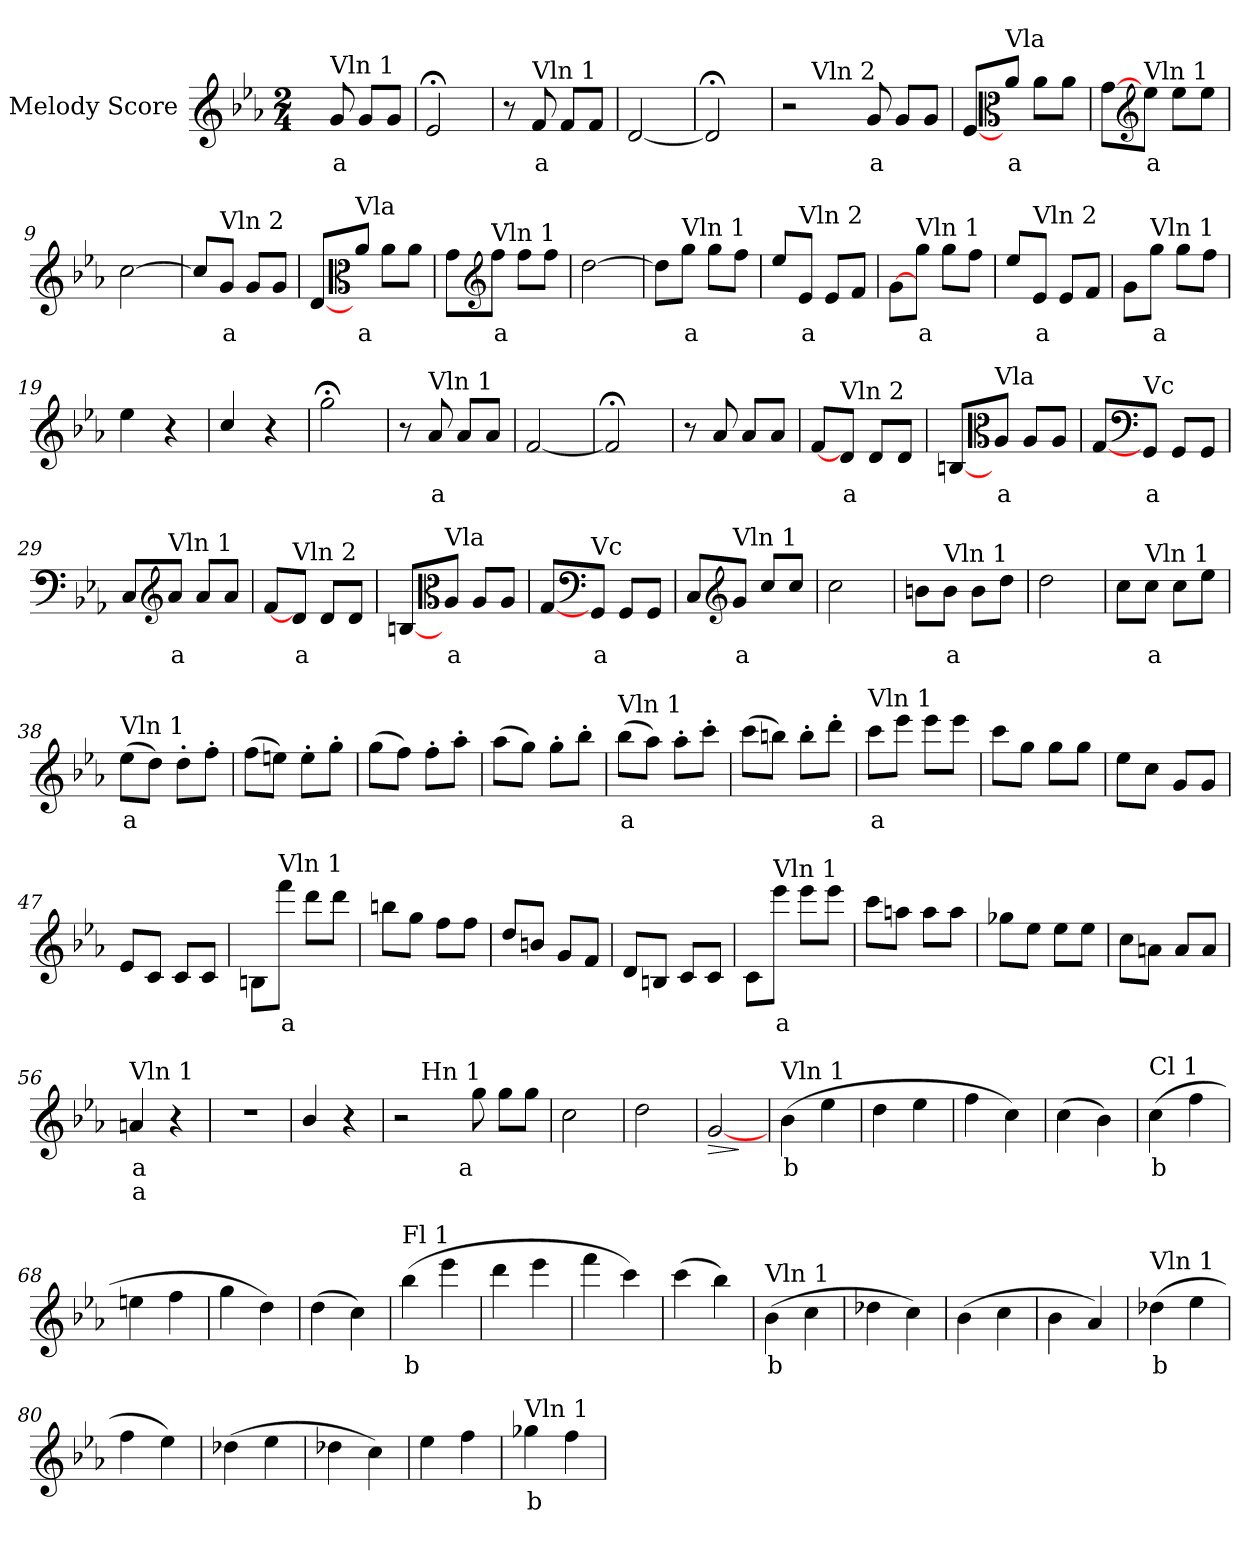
**kern	**text	**text	**dynam
*part1	*part1	*part1	*part1
*staff1	*staff1	*staff1	*staff1
*I"Melody Score	*	*	*
*k[b-e-a-]	*	*	*
*M2/4	*	*	*
*MM216	*	*	*
=1	=1	=1	=1
8ryy	.	.	.
!LO:TX:a:t=Vln 1	!	!	!
!	!LO:LY:b:color=#FF0000	!	!
8g/	a	.	.
8g/L	.	.	.
8g/J	.	.	.
=2	=2	=2	=2
2e-;</	.	.	.
=3	=3	=3	=3
8r	.	.	.
!LO:TX:a:t=Vln 1	!	!	!
!	!LO:LY:b:color=#FF0000	!	!
8f/	a	.	.
8f/L	.	.	.
8f/J	.	.	.
=4	=4	=4	=4
[2d/	.	.	.
=5	=5	=5	=5
2d;</]	.	.	.
=6	=6	=6	=6
*^	*	*	*
2r	8ryy	.	.	.
!	!LO:TX:a:t=Vln 2	!	!	!
.	2.ryy	.	.	.
!	!	!LO:LY:b:color=#FF0000	!	!
8g/	.	a	.	.
8g/L	.	.	.	.
8g/J	.	.	.	.
*v	*v	*	*	*
=7	=7	=7	=7
[8e-/L	.	.	.
*clefC3	*	*	*
!LO:TX:a:t=Vla	!	!	!
!	!LO:LY:b:color=#FF0000	!	!
8a-/J	a	.	.
8a-\L	.	.	.
8a-\J	.	.	.
=8	=8	=8	=8
[8g\L	.	.	.
*clefG2	*	*	*
!LO:TX:a:t=Vln 1	!	!	!
!	!LO:LY:b:color=#FF0000	!	!
8ee-\J	a	.	.
8ee-\L	.	.	.
8ee-\J	.	.	.
=9	=9	=9	=9
[2cc\	.	.	.
=10	=10	=10	=10
8cc/L]	.	.	.
!LO:TX:a:t=Vln 2	!	!	!
!	!LO:LY:b:color=#FF0000	!	!
8g/J	a	.	.
8g/L	.	.	.
8g/J	.	.	.
=11	=11	=11	=11
[8d/L	.	.	.
*clefC3	*	*	*
!LO:TX:a:t=Vla	!	!	!
!	!LO:LY:b:color=#FF0000	!	!
8a-/J	a	.	.
8a-\L	.	.	.
8a-\J	.	.	.
=12	=12	=12	=12
8g\L	.	.	.
*clefG2	*	*	*
!LO:TX:a:t=Vln 1	!	!	!
!	!LO:LY:b:color=#FF0000	!	!
8ff\J	a	.	.
8ff\L	.	.	.
8ff\J	.	.	.
=13	=13	=13	=13
[2dd\	.	.	.
=14	=14	=14	=14
8dd\L]	.	.	.
!LO:TX:a:t=Vln 1	!	!	!
!	!LO:LY:b:color=#FF0000	!	!
8gg\J	a	.	.
8gg\L	.	.	.
8ff\J	.	.	.
=15	=15	=15	=15
8ee-/L	.	.	.
!LO:TX:a:t=Vln 2	!	!	!
!	!LO:LY:b:color=#FF0000	!	!
8e-/J	a	.	.
8e-/L	.	.	.
8f/J	.	.	.
=16	=16	=16	=16
[8g\L	.	.	.
!LO:TX:a:t=Vln 1	!	!	!
!	!LO:LY:b:color=#FF0000	!	!
8gg\J	a	.	.
8gg\L	.	.	.
8ff\J	.	.	.
=17	=17	=17	=17
8ee-/L	.	.	.
!LO:TX:a:t=Vln 2	!	!	!
!	!LO:LY:b:color=#FF0000	!	!
8e-/J	a	.	.
8e-/L	.	.	.
8f/J	.	.	.
=18	=18	=18	=18
8g\L	.	.	.
!LO:TX:a:t=Vln 1	!	!	!
!	!LO:LY:b:color=#FF0000	!	!
8gg\J	a	.	.
8gg\L	.	.	.
8ff\J	.	.	.
=19	=19	=19	=19
4ee-\	.	.	.
4r	.	.	.
=20	=20	=20	=20
4cc/	.	.	.
4r	.	.	.
=21	=21	=21	=21
2gg;<\	.	.	.
=22	=22	=22	=22
8r	.	.	.
!LO:TX:a:t=Vln 1	!	!	!
!	!LO:LY:b:color=#FF0000	!	!
8a-/	a	.	.
8a-/L	.	.	.
8a-/J	.	.	.
=23	=23	=23	=23
[2f/	.	.	.
=24	=24	=24	=24
2f;</]	.	.	.
=25	=25	=25	=25
8r	.	.	.
8a-/	.	.	.
8a-/L	.	.	.
8a-/J	.	.	.
=26	=26	=26	=26
[8f/L	.	.	.
!LO:TX:a:t=Vln 2	!	!	!
!	!LO:LY:b:color=#FF0000	!	!
8d/J	a	.	.
8d/L	.	.	.
8d/J	.	.	.
=27	=27	=27	=27
[8Bn/L	.	.	.
*clefC3	*	*	*
!LO:TX:a:t=Vla	!	!	!
!	!LO:LY:b:color=#FF0000	!	!
8A-/J	a	.	.
8A-/L	.	.	.
8A-/J	.	.	.
=28	=28	=28	=28
[8G/L	.	.	.
*clefF4	*	*	*
!LO:TX:a:t=Vc	!	!	!
!	!LO:LY:b:color=#FF0000	!	!
8GG/J	a	.	.
8GG/L	.	.	.
8GG/J	.	.	.
=29	=29	=29	=29
8C/L	.	.	.
*clefG2	*	*	*
!LO:TX:a:t=Vln 1	!	!	!
!	!LO:LY:b:color=#FF0000	!	!
8a-/J	a	.	.
8a-/L	.	.	.
8a-/J	.	.	.
=30	=30	=30	=30
[8f/L	.	.	.
!LO:TX:a:t=Vln 2	!	!	!
!	!LO:LY:b:color=#FF0000	!	!
8d/J	a	.	.
8d/L	.	.	.
8d/J	.	.	.
=31	=31	=31	=31
[8Bn/L	.	.	.
*clefC3	*	*	*
!LO:TX:a:t=Vla	!	!	!
!	!LO:LY:b:color=#FF0000	!	!
8A-/J	a	.	.
8A-/L	.	.	.
8A-/J	.	.	.
=32	=32	=32	=32
[8G/L	.	.	.
*clefF4	*	*	*
!LO:TX:a:t=Vc	!	!	!
!	!LO:LY:b:color=#FF0000	!	!
8GG/J	a	.	.
8GG/L	.	.	.
8GG/J	.	.	.
=33	=33	=33	=33
8C/L	.	.	.
*clefG2	*	*	*
!LO:TX:a:t=Vln 1	!	!	!
!	!LO:LY:b:color=#FF0000	!	!
8g/J	a	.	.
8cc/L	.	.	.
8cc/J	.	.	.
=34	=34	=34	=34
2cc\	.	.	.
=35	=35	=35	=35
8bn\L	.	.	.
!LO:TX:a:t=Vln 1	!	!	!
!	!LO:LY:b:color=#FF0000	!	!
8b\J	a	.	.
8b\L	.	.	.
8dd\J	.	.	.
=36	=36	=36	=36
2dd\	.	.	.
=37	=37	=37	=37
8cc\L	.	.	.
!LO:TX:a:t=Vln 1	!	!	!
!	!LO:LY:b:color=#FF0000	!	!
8cc\J	a	.	.
8cc\L	.	.	.
8ee-\J	.	.	.
=38	=38	=38	=38
!LO:TX:a:t=Vln 1	!	!	!
!	!LO:LY:b:color=#FF0000	!	!
(8ee-\L	a	.	.
8dd\J)	.	.	.
8dd'\L	.	.	.
8ff'\J	.	.	.
=39	=39	=39	=39
(8ff\L	.	.	.
8een\J)	.	.	.
8ee'\L	.	.	.
8gg'\J	.	.	.
=40	=40	=40	=40
(8gg\L	.	.	.
8ff\J)	.	.	.
8ff'\L	.	.	.
8aa-'\J	.	.	.
=41	=41	=41	=41
(8aa-\L	.	.	.
8gg\J)	.	.	.
8gg'\L	.	.	.
8bb-'\J	.	.	.
=42	=42	=42	=42
!LO:TX:a:t=Vln 1	!	!	!
!	!LO:LY:b:color=#FF0000	!	!
(8bb-\L	a	.	.
8aa-\J)	.	.	.
8aa-'\L	.	.	.
8ccc'\J	.	.	.
=43	=43	=43	=43
(8ccc\L	.	.	.
8bbn\J)	.	.	.
8bb'\L	.	.	.
8ddd'\J	.	.	.
=44	=44	=44	=44
!LO:TX:a:t=Vln 1	!	!	!
!	!LO:LY:b:color=#FF0000	!	!
8ccc\L	a	.	.
8eee-\J	.	.	.
8eee-\L	.	.	.
8eee-\J	.	.	.
=45	=45	=45	=45
8ccc\L	.	.	.
8gg\J	.	.	.
8gg\L	.	.	.
8gg\J	.	.	.
=46	=46	=46	=46
8ee-\L	.	.	.
8cc\J	.	.	.
8g/L	.	.	.
8g/J	.	.	.
=47	=47	=47	=47
8e-/L	.	.	.
8c/J	.	.	.
8c/L	.	.	.
8c/J	.	.	.
=48	=48	=48	=48
8Bn\L	.	.	.
!LO:TX:a:t=Vln 1	!	!	!
!	!LO:LY:b:color=#FF0000	!	!
8fff\J	a	.	.
8ddd\L	.	.	.
8ddd\J	.	.	.
=49	=49	=49	=49
8bbn\L	.	.	.
8gg\J	.	.	.
8ff\L	.	.	.
8ff\J	.	.	.
=50	=50	=50	=50
8dd/L	.	.	.
8bn/J	.	.	.
8g/L	.	.	.
8f/J	.	.	.
=51	=51	=51	=51
8d/L	.	.	.
8Bn/J	.	.	.
8c/L	.	.	.
8c/J	.	.	.
=52	=52	=52	=52
8c\L	.	.	.
!LO:TX:a:t=Vln 1	!	!	!
!	!LO:LY:b:color=#FF0000	!	!
8eee-\J	a	.	.
8eee-\L	.	.	.
8eee-\J	.	.	.
=53	=53	=53	=53
8ccc\L	.	.	.
8aan\J	.	.	.
8aa\L	.	.	.
8aa\J	.	.	.
=54	=54	=54	=54
8gg-X\L	.	.	.
8ee-\J	.	.	.
8ee-\L	.	.	.
8ee-\J	.	.	.
=55	=55	=55	=55
8cc\L	.	.	.
8an\J	.	.	.
8a/L	.	.	.
8a/J	.	.	.
=56	=56	=56	=56
!LO:TX:a:t=Vln 1	!	!	!
!	!LO:LY:color=#FF0000	!LO:LY:color=#FF0000	!
4an/	a	a	.
4r	.	.	.
=57	=57	=57	=57
2r	.	.	.
=58	=58	=58	=58
4b-/	.	.	.
4r	.	.	.
=59	=59	=59	=59
*^	*	*	*
2r	8ryy	.	.	.
!	!LO:TX:a:t=Hn 1	!	!	!
.	2.ryy	.	.	.
!	!	!LO:LY:b:color=#FF0000	!	!
8gg\	.	a	.	.
8gg\L	.	.	.	.
8gg\J	.	.	.	.
*v	*v	*	*	*
=60	=60	=60	=60
2cc\	.	.	.
=61	=61	=61	=61
2dd\	.	.	.
=62	=62	=62	=62
!	!	!	!LO:HP:b
[2g/	.	.	>
.	.	.	]
=63	=63	=63	=63
!LO:TX:a:t=Vln 1	!	!	!
!	!LO:LY:b:color=#FF0000	!	!
(4b-\	b	.	.
4ee-\	.	.	.
=64	=64	=64	=64
4dd\	.	.	.
4ee-\	.	.	.
=65	=65	=65	=65
4ff\	.	.	.
4cc\)	.	.	.
=66	=66	=66	=66
(4cc\	.	.	.
4b-\)	.	.	.
=67	=67	=67	=67
!LO:TX:a:t=Cl 1	!	!	!
!	!LO:LY:b:color=#FF0000	!	!
(4cc\	b	.	.
4ff\	.	.	.
=68	=68	=68	=68
4ee\	.	.	.
4ff\	.	.	.
=69	=69	=69	=69
4gg\	.	.	.
4dd\)	.	.	.
=70	=70	=70	=70
(4dd\	.	.	.
4cc\)	.	.	.
=71	=71	=71	=71
!LO:TX:a:t=Fl 1	!	!	!
!	!LO:LY:b:color=#FF0000	!	!
(4bb-\	b	.	.
4eee-\	.	.	.
=72	=72	=72	=72
4ddd\	.	.	.
4eee-\	.	.	.
=73	=73	=73	=73
4fff\	.	.	.
4ccc\)	.	.	.
=74	=74	=74	=74
(4ccc\	.	.	.
4bb-\)	.	.	.
=75	=75	=75	=75
!LO:TX:a:t=Vln 1	!	!	!
!	!LO:LY:b:color=#FF0000	!	!
(4b-\	b	.	.
4cc\	.	.	.
=76	=76	=76	=76
4dd-X\	.	.	.
4cc\)	.	.	.
=77	=77	=77	=77
(4b-\	.	.	.
4cc\	.	.	.
=78	=78	=78	=78
4b-\	.	.	.
4a-/)	.	.	.
=79	=79	=79	=79
!LO:TX:a:t=Vln 1	!	!	!
!	!LO:LY:b:color=#FF0000	!	!
(4dd-X\	b	.	.
4ee-\	.	.	.
=80	=80	=80	=80
4ff\	.	.	.
4ee-\)	.	.	.
=81	=81	=81	=81
(4dd-X\	.	.	.
4ee-\	.	.	.
=82	=82	=82	=82
4dd-X\	.	.	.
4cc\)	.	.	.
=83	=83	=83	=83
4ee-\	.	.	.
4ff\	.	.	.
=84	=84	=84	=84
!LO:TX:a:t=Vln 1	!	!	!
!	!LO:LY:b:color=#FF0000	!	!
4gg-X\	b	.	.
4ff\	.	.	.
=	=	=	=
*-	*-	*-	*-
